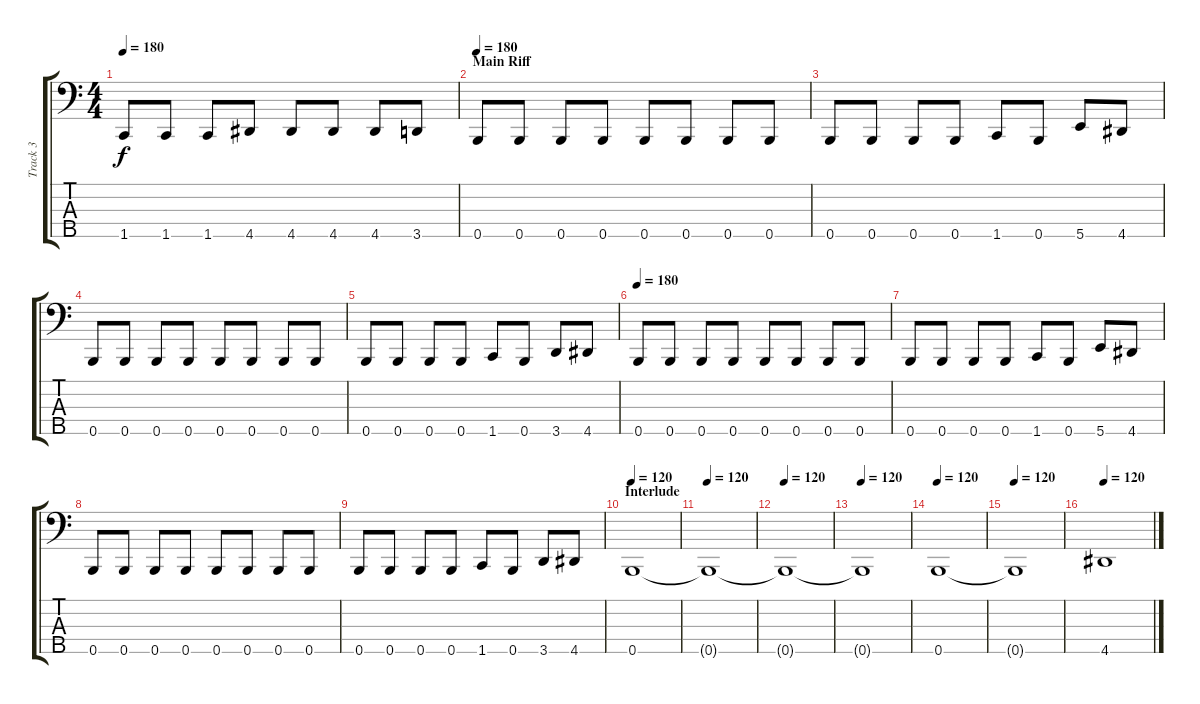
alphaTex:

\track ("Track 3" "Track 3") {instrument electricbasspick}
\staff {score tabs}
\tuning (G2 D2 A1 E1 B0) {hide}
\ts (4 4)
\tempo 180
\clef f4
\ks c
1.5.8{dy f} 1.5.8 1.5.8 4.5.8 4.5.8 4.5.8 4.5.8 3.5.8 |
\section ("" "Main Riff")
\tempo 180
0.5.8 0.5.8 0.5.8 0.5.8 0.5.8 0.5.8 0.5.8 0.5.8 |
0.5.8 0.5.8 0.5.8 0.5.8 1.5.8 0.5.8 5.5.8 4.5.8 |
0.5.8 0.5.8 0.5.8 0.5.8 0.5.8 0.5.8 0.5.8 0.5.8 |
0.5.8 0.5.8 0.5.8 0.5.8 1.5.8 0.5.8 3.5.8 4.5.8 |
\tempo 180
0.5.8 0.5.8 0.5.8 0.5.8 0.5.8 0.5.8 0.5.8 0.5.8 |
0.5.8 0.5.8 0.5.8 0.5.8 1.5.8 0.5.8 5.5.8 4.5.8 |
0.5.8 0.5.8 0.5.8 0.5.8 0.5.8 0.5.8 0.5.8 0.5.8 |
0.5.8 0.5.8 0.5.8 0.5.8 1.5.8 0.5.8 3.5.8 4.5.8 |
\section ("" "Interlude")
\tempo 120
0.5.1 |
\tempo 120
0.5{t}.1 |
\tempo 120
0.5{t}.1 |
\tempo 120
0.5{t}.1 |
\tempo 120
0.5.1 |
\tempo 120
0.5{t}.1 |
\tempo 120
4.5.1
